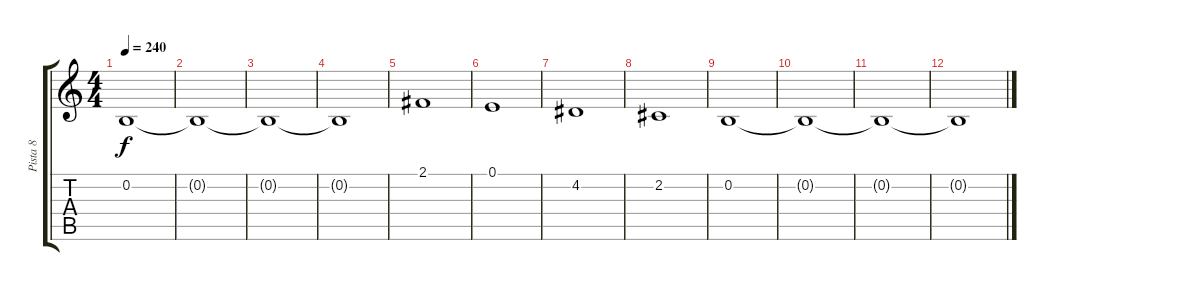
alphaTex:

\track ("Pista 8" "Pista 8") {instrument voiceoohs}
\staff {score tabs}
\tuning (E4 B3 G3 D3 A2 E2) {hide}
\ts (4 4)
\tempo 240
\clef g2
\ks c
0.2.1{dy f} |
0.2{t}.1 |
0.2{t}.1 |
0.2{t}.1 |
2.1.1 |
0.1.1 |
4.2.1 |
2.2.1 |
0.2.1 |
0.2{t}.1 |
0.2{t}.1 |
0.2{t}.1
